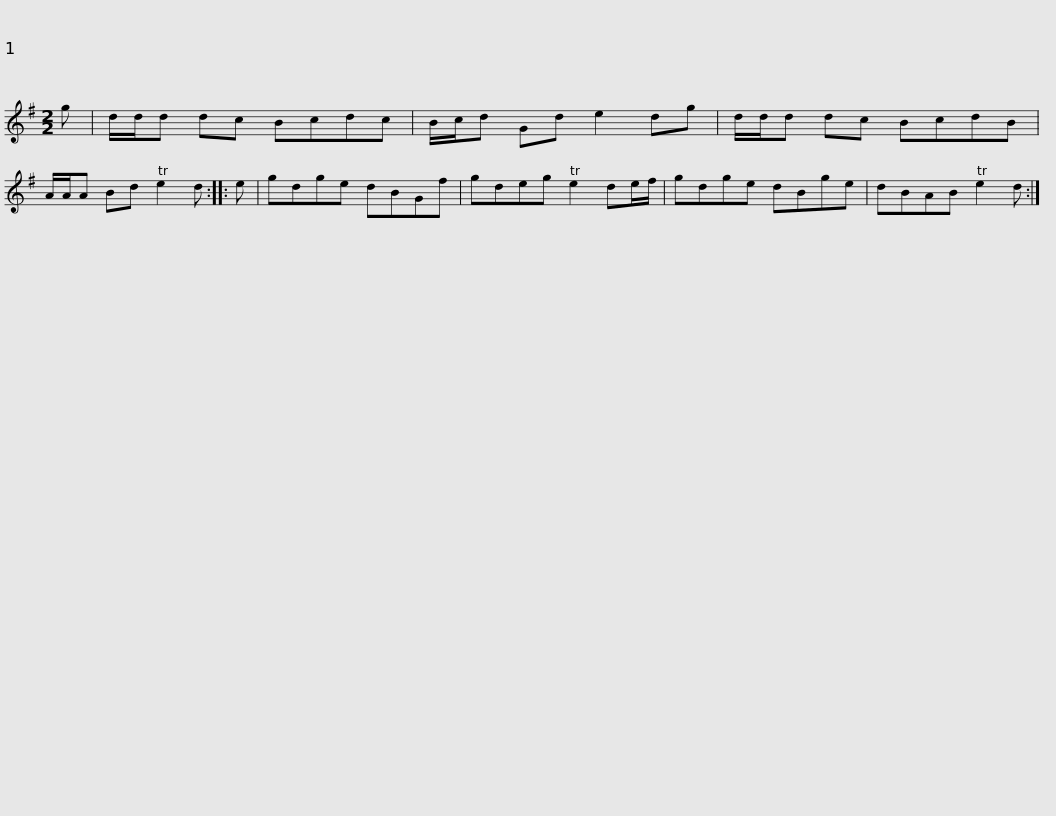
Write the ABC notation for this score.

X:1
L:1/8
M:2/2
I:linebreak $
K:G
V:1 treble
V:1
 g | d/d/d dc Bcdc | B/c/d Gd e2 dg | d/d/d dc BcdB | A/A/A Bd e2 d :: %5
 e | gdge dBGf |$ gdeg e2 de/f/ | gdge dBge | dBAB e2 d :| %10
